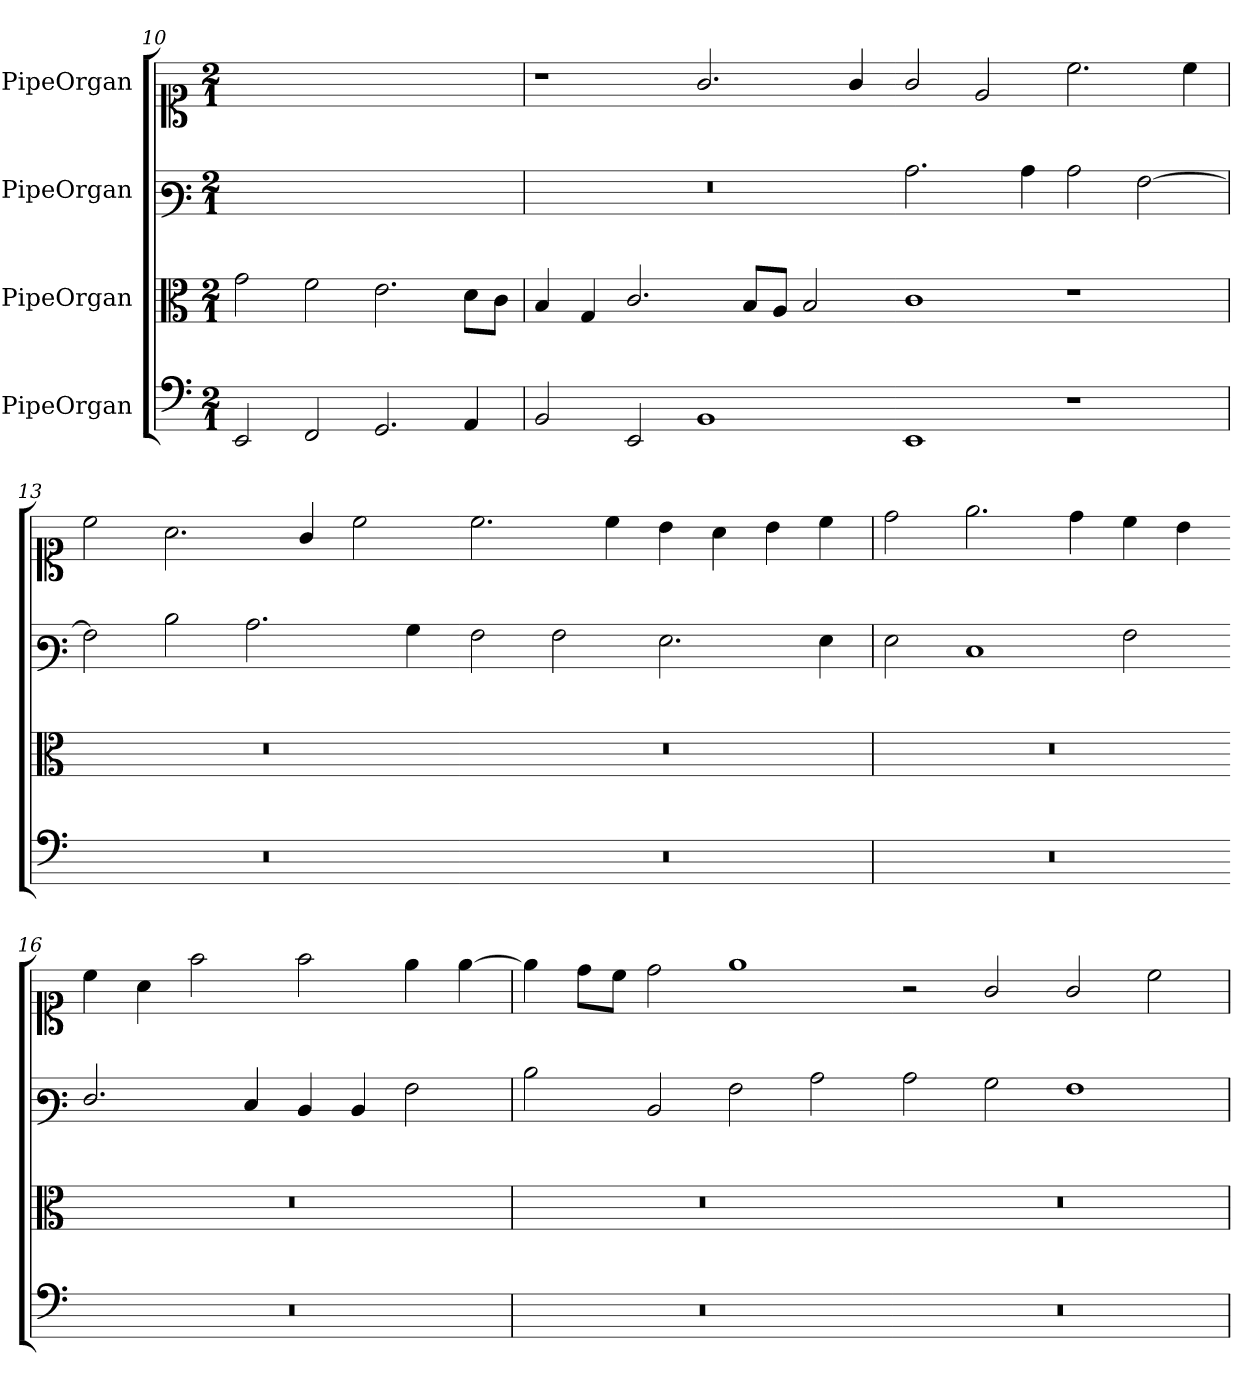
**kern	**kern	**kern	**kern
*part4	*part3	*part2	*part1
*staff4	*staff3	*staff2	*staff1
*I"PipeOrgan	*I"PipeOrgan	*I"PipeOrgan	*I"PipeOrgan
*clefF5	*clefC3	*clefF3	*clefC1
*k[]	*k[]	*k[]	*k[]
*E:phr	*E:phr	*E:phr	*E:phr
*M2/1	*M2/1	*M2/1	*M2/1
=10	=10	=10	=10
2CC/	2g\	0ryy	0ryy
2DD/	2f\	.	.
2.EE/	2.e\	.	.
4FF/	8d\L	.	.
.	8c\J	.	.
=11	=11	=11	=11
2GG/	4B/	0r	1r
.	4G/	.	.
2CC/	2.c/	.	.
1GG	.	.	2.g/
.	8B/L	.	.
.	8A/J	.	.
.	2B/	.	.
.	.	.	4g/
=12-	=12-	=12-	=12-
1CC	1c	2.c\	2g/
.	.	.	2e/
.	.	4c\	.
1r	1r	2c\	2.cc\
.	.	[2A\	.
.	.	.	4cc\
=13	=13	=13	=13
0r	0r	2A\]	2cc\
.	.	2d\	2.a\
.	.	2.c\	.
.	.	.	4g/
.	.	.	2cc\
.	.	4B\	.
=14-	=14-	=14-	=14-
0r	0r	2A\	2.cc\
.	.	2A\	.
.	.	.	4cc\
.	.	2.G\	4b\
.	.	.	4a\
.	.	.	4b\
.	.	4G\	4cc\
=15	=15	=15	=15
0r	0r	2G\	2dd\
.	.	1E	2.ee\
.	.	.	4dd\
.	.	2A\	4cc\
.	.	.	4b\
=16-	=16-	=16-	=16-
0r	0r	2.F/	4cc\
.	.	.	4a\
.	.	.	2ff\
.	.	4E/	.
.	.	4D/	2ff\
.	.	4D/	.
.	.	2A\	4ee\
.	.	.	[4ee\
=17	=17	=17	=17
0r	0r	2d\	4ee\]
.	.	.	8dd\L
.	.	.	8cc\J
.	.	2D/	2dd\
.	.	2A\	1ee
.	.	2c\	.
=18-	=18-	=18-	=18-
0r	0r	2c\	2r
.	.	2B\	2g/
.	.	1A	2g/
.	.	.	2cc\
=	=	=	=
*-	*-	*-	*-
